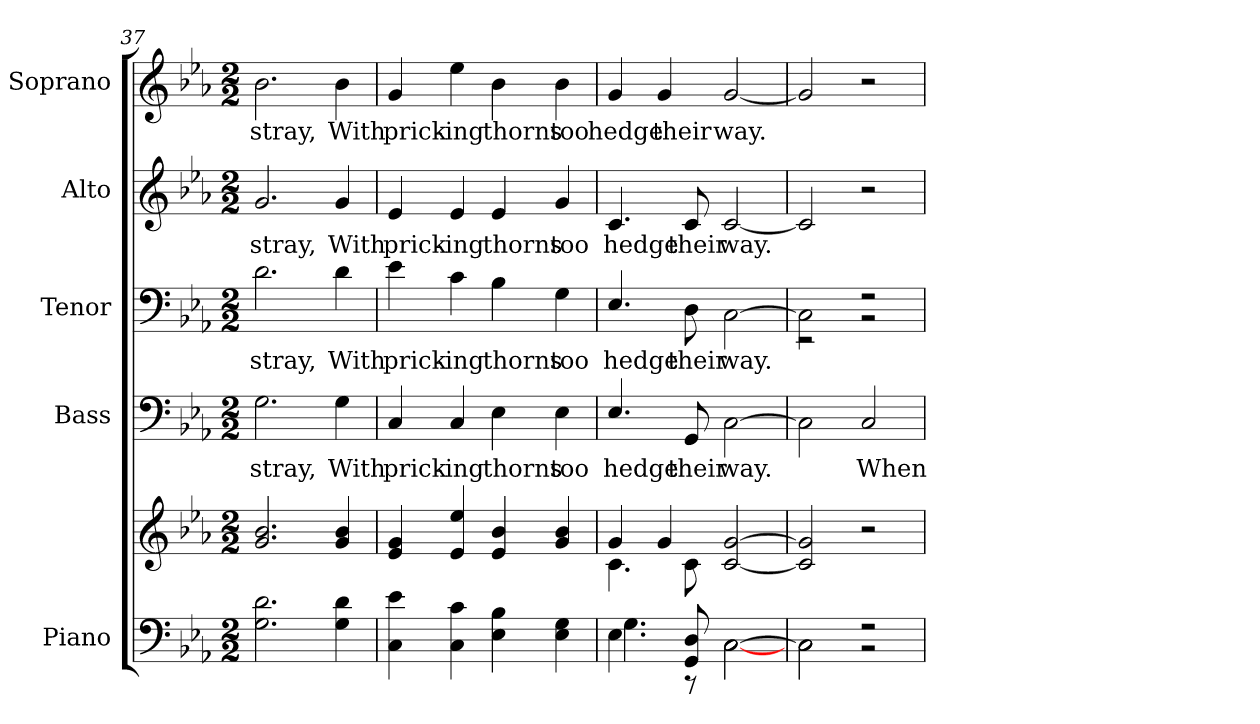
**kern	**kern	**kern	**text	**kern	**text	**kern	**text	**kern	**text
*part5	*part5	*part4	*part4	*part3	*part3	*part2	*part2	*part1	*part1
*staff6	*staff5	*staff4	*staff4	*staff3	*staff3	*staff2	*staff2	*staff1	*staff1
*I"Piano	*	*I"Bass	*	*I"Tenor	*	*I"Alto	*	*I"Soprano	*
*I'Pno.	*	*I'B.	*	*I'T.	*	*I'A.	*	*I'S.	*
*clefF4	*clefG2	*clefF4	*	*clefF4	*	*clefG2	*	*clefG2	*
*k[b-e-a-]	*k[b-e-a-]	*k[b-e-a-]	*	*k[b-e-a-]	*	*k[b-e-a-]	*	*k[b-e-a-]	*
*E-:	*E-:	*E-:	*	*E-:	*	*E-:	*	*E-:	*
*M2/2	*M2/2	*M2/2	*	*M2/2	*	*M2/2	*	*M2/2	*
=37	=37	=37	=37	=37	=37	=37	=37	=37	=37
!	!	!	!LO:LY:b:color=#000000	!	!	!	!	!	!
!	!	!	!	!	!LO:LY:b:color=#000000	!	!	!	!
!	!	!	!	!	!	!	!LO:LY:b:color=#000000	!	!
!	!	!	!	!	!	!	!	!	!LO:LY:b:color=#000000
2.Gi\ 2.di	2.gi/ 2.b-i	2.Gi\	stray,	2.di\	stray,	2.gi/	stray,	2.b-i\	stray,
!	!	!	!LO:LY:b:color=#000000	!	!	!	!	!	!
!	!	!	!	!	!LO:LY:b:color=#000000	!	!	!	!
!	!	!	!	!	!	!	!LO:LY:b:color=#000000	!	!
!	!	!	!	!	!	!	!	!	!LO:LY:b:color=#000000
4Gi\ 4di	4gi/ 4b-i	4Gi\	With	4di\	With	4gi/	With	4b-i\	With
=38	=38	=38	=38	=38	=38	=38	=38	=38	=38
!	!	!	!LO:LY:b:color=#000000	!	!	!	!	!	!
!	!	!	!	!	!LO:LY:b:color=#000000	!	!	!	!
!	!	!	!	!	!	!	!LO:LY:b:color=#000000	!	!
!	!	!	!	!	!	!	!	!	!LO:LY:b:color=#000000
4Ci\ 4e-i	4e-i/ 4gi	4Ci/	prick-	4e-i\	prick-	4e-i/	prick-	4gi/	prick-
!	!	!	!LO:LY:b:color=#000000	!	!	!	!	!	!
!	!	!	!	!	!LO:LY:b:color=#000000	!	!	!	!
!	!	!	!	!	!	!	!LO:LY:b:color=#000000	!	!
!	!	!	!	!	!	!	!	!	!LO:LY:b:color=#000000
4Ci\ 4ci	4e-i/ 4ee-i	4Ci/	-ing	4ci\	-ing	4e-i/	-ing	4ee-i\	-ing
!	!	!	!LO:LY:b:color=#000000	!	!	!	!	!	!
!	!	!	!	!	!LO:LY:b:color=#000000	!	!	!	!
!	!	!	!	!	!	!	!LO:LY:b:color=#000000	!	!
!	!	!	!	!	!	!	!	!	!LO:LY:b:color=#000000
4E-i\ 4B-i	4e-i/ 4b-i	4E-i\	thorns	4B-i\	thorns	4e-i/	thorns	4b-i\	thorns
!	!	!	!LO:LY:b:color=#000000	!	!	!	!	!	!
!	!	!	!	!	!LO:LY:b:color=#000000	!	!	!	!
!	!	!	!	!	!	!	!LO:LY:b:color=#000000	!	!
!	!	!	!	!	!	!	!	!	!LO:LY:b:color=#000000
4E-i\ 4Gi	4gi/ 4b-i	4E-i\	too	4Gi\	too	4gi/	too	4b-i\	too
!!LO:PB:g=z
=39	=39	=39	=39	=39	=39	=39	=39	=39	=39
*^	*^	*	*	*	*	*	*	*	*
!	!	!	!	!	!LO:LY:b:color=#000000	!	!	!	!	!	!
!	!	!	!	!	!	!	!LO:LY:b:color=#000000	!	!	!	!
!	!	!	!	!	!	!	!	!	!LO:LY:b:color=#000000	!	!
!	!	!	!	!	!	!	!	!	!	!	!LO:LY:b:color=#000000
4.E-i\	4.Gi\	4gi/	4.ci\	4.E-i/	hedge	4.E-i/	hedge	4.ci/	hedge	4gi/	hedge
!	!	!	!	!	!	!	!	!	!	!	!LO:LY:b:color=#000000
.	.	4gi/	.	.	.	.	.	.	.	4gi/	their
!	!	!	!	!	!LO:LY:b:color=#000000	!	!	!	!	!	!
!	!	!	!	!	!	!	!LO:LY:b:color=#000000	!	!	!	!
!	!	!	!	!	!	!	!	!	!LO:LY:b:color=#000000	!	!
8GGi/ 8Di	8r	.	8ci\	8GGi/	their	8Di\	their	8ci/	their	.	.
!	!	!	!	!	!LO:LY:b:color=#000000	!	!	!	!	!	!
!	!	!	!	!	!	!	!LO:LY:b:color=#000000	!	!	!	!
!	!	!	!	!	!	!	!	!	!LO:LY:b:color=#000000	!	!
!	!	!	!	!	!	!	!	!	!	!	!LO:LY:b:color=#000000
[>2Ci\	[<2Ci\	[<2ci/ [>2gi	2ryy	[>2Ci\	way.	[>2Ci\	way.	[<2ci/	way.	[<2gi/	way.
*	*	*v	*v	*	*	*	*	*	*	*	*
=40	=40	=40	=40	=40	=40	=40	=40	=40	=40	=40
*	*	*	*	*	*^	*	*	*	*	*
2Ci\]	2Ci\	2ci/] 2gi]	2Ci\]	.	2Ci\]	2r	.	2ci/]	.	2gi/]	.
!	!	!	!	!LO:LY:b:color=#000000	!	!	!	!	!	!	!
2r	2r	2r	2Ci/	When	2r	2r	.	2r	.	2r	.
*v	*v	*	*	*	*v	*v	*	*	*	*	*
=	=	=	=	=	=	=	=	=	=
*-	*-	*-	*-	*-	*-	*-	*-	*-	*-
